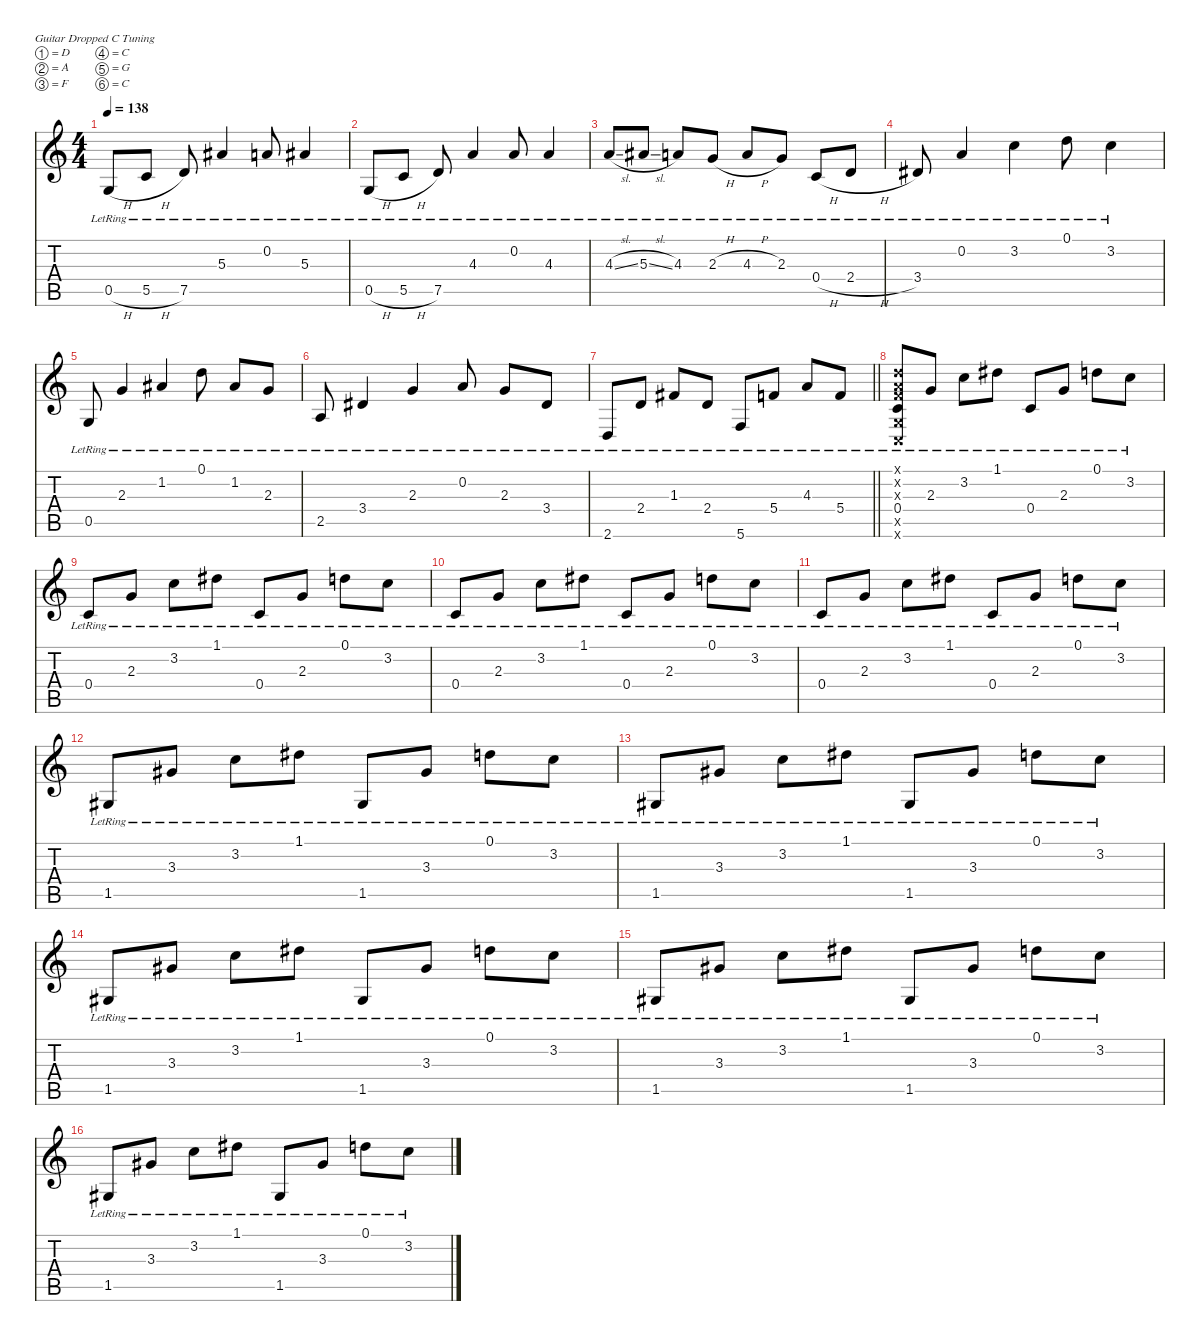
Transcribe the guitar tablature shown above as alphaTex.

\defaultSystemsLayout 4
\hideDynamics
\bracketExtendMode nobrackets
\singleTrackTrackNamePolicy hidden
\multiTrackTrackNamePolicy hidden
\otherSystemsTrackNameOrientation horizontal
\track ("Clean Guitar" "s.guit.") {instrument acousticguitarsteel}
\staff {score tabs}
\tuning (D4 A3 F3 C3 G2 C2)
\ts (4 4)
\tempo 138
\clef g2
\ks c
0.5{h lr}.8{dy f beam Up} 5.5{h lr}.8{beam Up} 7.5{lr}.8{beam Up} 5.3{lr acc #}.4{beam Up} 0.2{lr}.8{beam Up} 5.3{lr acc #}.4{beam Up} |
0.5{h lr}.8{beam Up} 5.5{h lr}.8{beam Up} 7.5{lr}.8{beam Up} 4.3{lr}.4{beam Up} 0.2{lr}.8{beam Up} 4.3{lr}.4{beam Up} |
4.3{sl lr}.8{beam Up} 5.3{sl lr acc #}.8{beam Up} 4.3{lr}.8{beam Up} 2.3{h lr}.8{beam Up} 4.3{h lr}.8{beam Up} 2.3{lr}.8{beam Up} 0.4{h lr}.8{beam Up} 2.4{h lr}.8{beam Up} |
3.4{lr acc #}.8{beam Up} 0.2{lr}.4{beam Up} 3.2{lr}.4{beam Down} 0.1{lr}.8{beam Down} 3.2{lr}.4{beam Down} |
0.5{lr}.8{beam Up} 2.3{lr}.4{beam Up} 1.2{lr acc #}.4{beam Up} 0.1{lr}.8{beam Down} 1.2{lr acc #}.8{beam Up} 2.3{lr}.8{beam Up} |
2.5{lr}.8{beam Up} 3.4{lr acc #}.4{beam Up} 2.3{lr}.4{beam Up} 0.2{lr}.8{beam Up} 2.3{lr}.8{beam Up} 3.4{lr acc #}.8{beam Up} |
\barLineRight lightlight
2.6{lr}.8{beam Up} 2.4{lr}.8{beam Up} 1.3{lr acc #}.8{beam Up} 2.4{lr}.8{beam Up} 5.6{lr}.8{beam Up} 5.4{lr}.8{beam Up} 4.3{lr}.8{beam Up} 5.4{lr}.8{beam Up} |
(0.1{x} 0.2{x} 0.3{x} 0.4{lr} 0.5{x} 0.6{x}).8{beam Up} 2.3{lr}.8{beam Up} 3.2{lr}.8{beam Down} 1.1{lr acc #}.8{beam Down} 0.4{lr}.8{beam Up} 2.3{lr}.8{beam Up} 0.1{lr}.8{beam Down} 3.2{lr}.8{beam Down} |
0.4{lr}.8{beam Up} 2.3{lr}.8{beam Up} 3.2{lr}.8{beam Down} 1.1{lr acc #}.8{beam Down} 0.4{lr}.8{beam Up} 2.3{lr}.8{beam Up} 0.1{lr}.8{beam Down} 3.2{lr}.8{beam Down} |
0.4{lr}.8{beam Up} 2.3{lr}.8{beam Up} 3.2{lr}.8{beam Down} 1.1{lr acc #}.8{beam Down} 0.4{lr}.8{beam Up} 2.3{lr}.8{beam Up} 0.1{lr}.8{beam Down} 3.2{lr}.8{beam Down} |
0.4{lr}.8{beam Up} 2.3{lr}.8{beam Up} 3.2{lr}.8{beam Down} 1.1{lr acc #}.8{beam Down} 0.4{lr}.8{beam Up} 2.3{lr}.8{beam Up} 0.1{lr}.8{beam Down} 3.2{lr}.8{beam Down} |
1.5{lr acc #}.8{beam Up} 3.3{lr acc #}.8{beam Up} 3.2{lr}.8{beam Down} 1.1{lr acc #}.8{beam Down} 1.5{lr acc #}.8{beam Up} 3.3{lr acc #}.8{beam Up} 0.1{lr}.8{beam Down} 3.2{lr}.8{beam Down} |
1.5{lr acc #}.8{beam Up} 3.3{lr acc #}.8{beam Up} 3.2{lr}.8{beam Down} 1.1{lr acc #}.8{beam Down} 1.5{lr acc #}.8{beam Up} 3.3{lr acc #}.8{beam Up} 0.1{lr}.8{beam Down} 3.2{lr}.8{beam Down} |
1.5{lr acc #}.8{beam Up} 3.3{lr acc #}.8{beam Up} 3.2{lr}.8{beam Down} 1.1{lr acc #}.8{beam Down} 1.5{lr acc #}.8{beam Up} 3.3{lr acc #}.8{beam Up} 0.1{lr}.8{beam Down} 3.2{lr}.8{beam Down} |
1.5{lr acc #}.8{beam Up} 3.3{lr acc #}.8{beam Up} 3.2{lr}.8{beam Down} 1.1{lr acc #}.8{beam Down} 1.5{lr acc #}.8{beam Up} 3.3{lr acc #}.8{beam Up} 0.1{lr}.8{beam Down} 3.2{lr}.8{beam Down} |
1.5{lr acc #}.8{beam Up} 3.3{lr acc #}.8{beam Up} 3.2{lr}.8{beam Down} 1.1{lr acc #}.8{beam Down} 1.5{lr acc #}.8{beam Up} 3.3{lr acc #}.8{beam Up} 0.1{lr}.8{beam Down} 3.2{lr}.8{beam Down}
